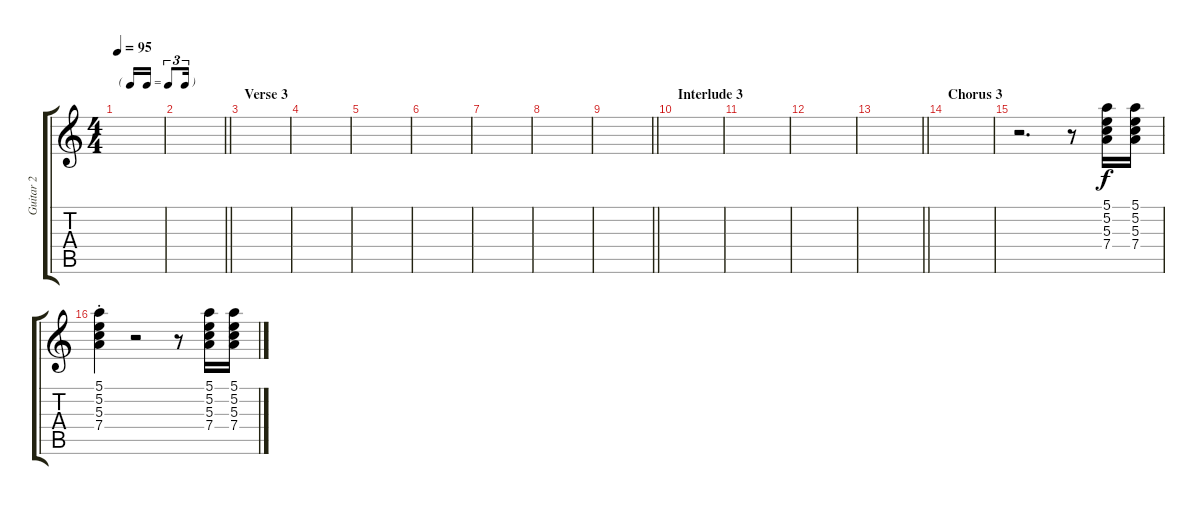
\track ("Guitar 2" "Guitar 2") {instrument acousticguitarsteel}
\staff {score tabs}
\tuning (E4 B3 G3 D3 A2 E2) {hide}
\ts (4 4)
\tf triplet16th
\tempo 95
\clef g2
\ks c
|
\barLineRight lightlight
|
\section ("" "Verse 3")
|
|
|
|
|
|
\barLineRight lightlight
|
\section ("" "Interlude 3")
|
|
|
\barLineRight lightlight
|
\section ("" "Chorus 3")
|
r.2{d} r.8 (5.1 5.2 5.3 7.4).16 (5.1 5.2 5.3 7.4).16 |
(5.1{st} 5.2{st} 5.3{st} 7.4{st}).4 r.2 r.8 (5.1 5.2 5.3 7.4).16 (5.1 5.2 5.3 7.4).16
